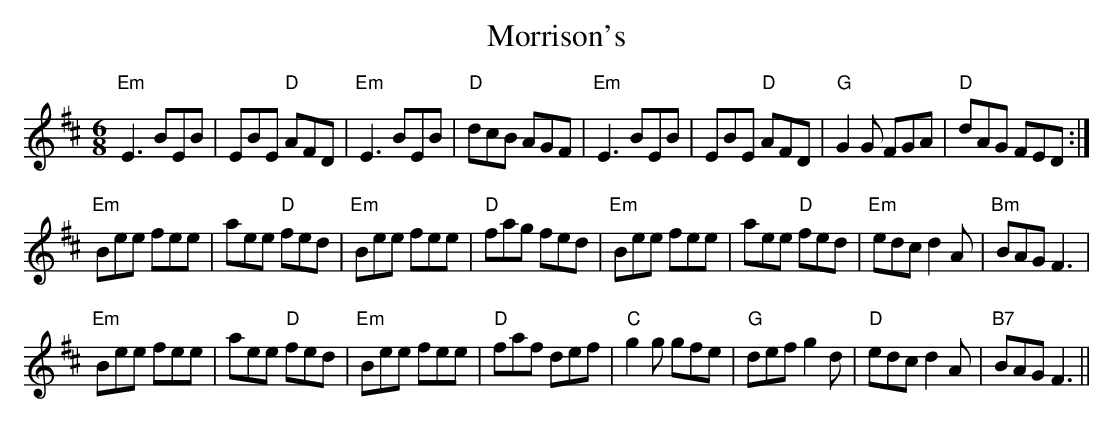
X:1
T:Morrison's
M:6/8
K:Edor
"Em"E3 BEB|EBE "D"AFD|"Em"E3 BEB|"D"dcB AGF|\
"Em"E3 BEB|EBE "D"AFD|"G"G2G FGA|"D"dAG FED:|
"Em"Bee fee|aee "D"fed|"Em"Bee fee|"D"fag fed|\
"Em"Bee fee|aee "D"fed|"Em"edc d2A|"Bm"BAG F3|
"Em"Bee fee|aee "D"fed|"Em"Bee fee|"D"faf def|\
"C"g2g gfe|"G"def g2 d|"D"edc d2 A|"B7"BAG F3||
